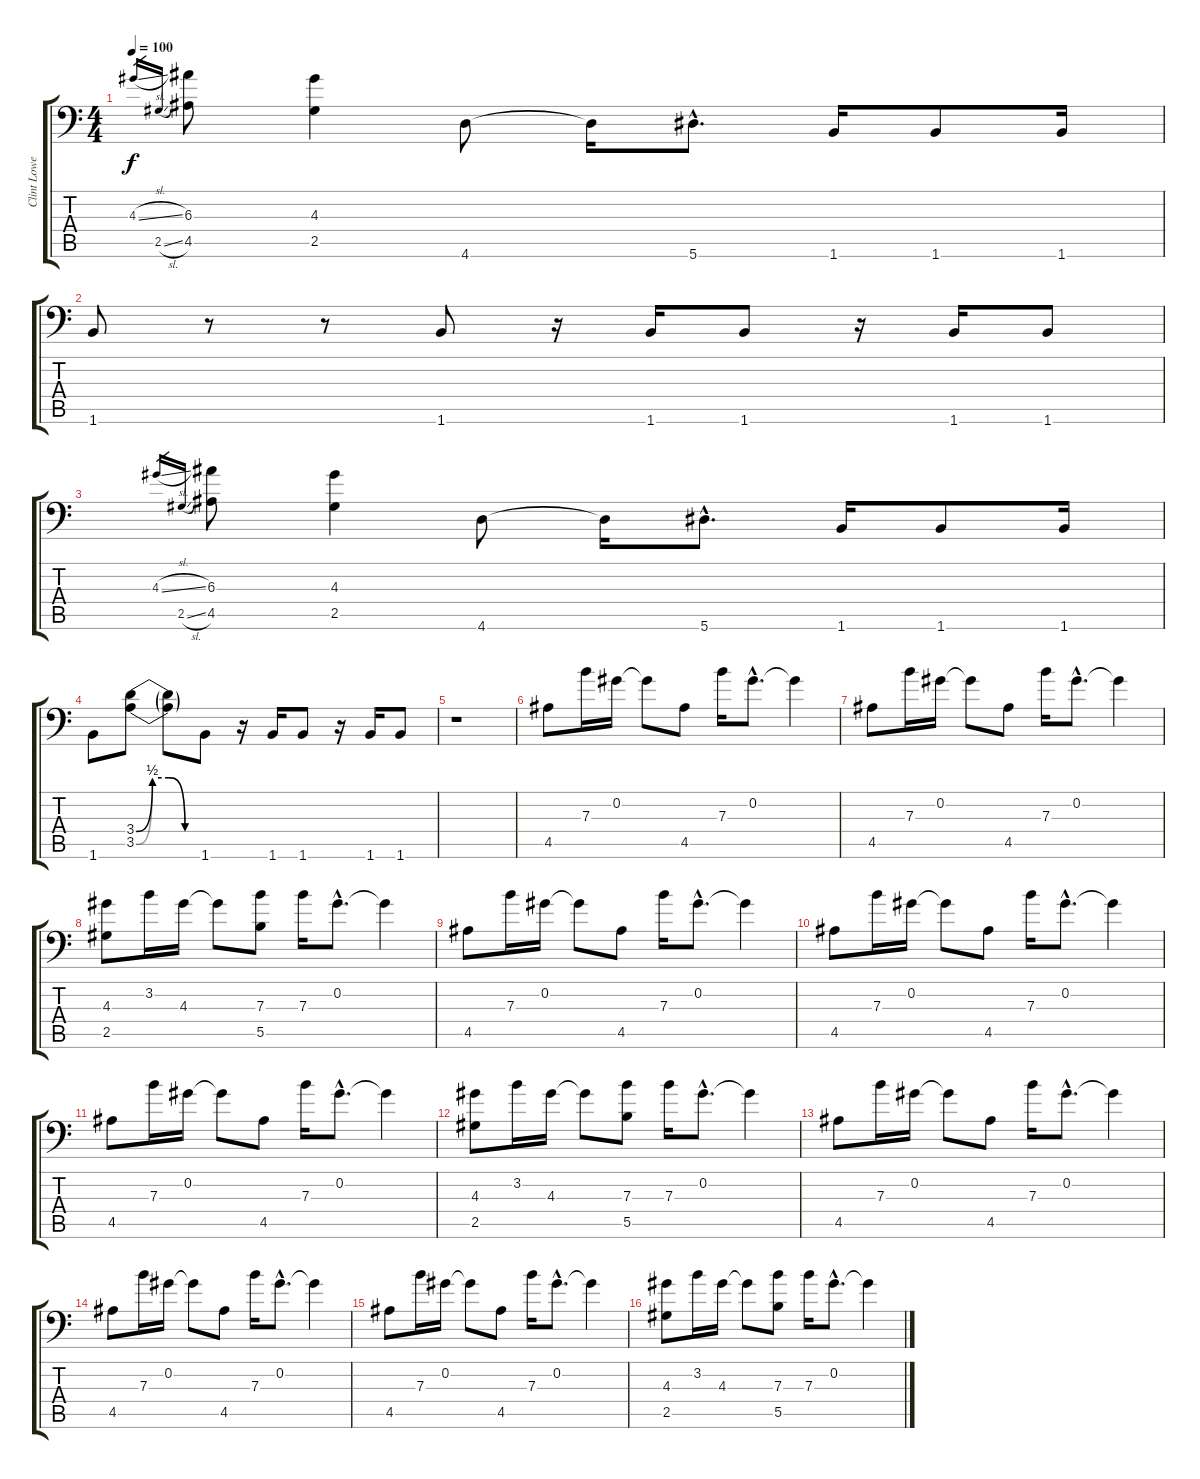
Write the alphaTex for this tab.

\track ("Clint Lowery - Guitar" "Clint Lowe") {instrument distortionguitar}
\staff {score tabs}
\tuning (Db4 Ab3 E3 B2 Gb2 Bb1) {hide}
\ts (4 4)
\tempo 100
\clef f4
\ks c
4.3{sl}.16{gr dy f} 2.5{sl}.16{gr} (6.3 4.5).8 (4.3 2.5).4 4.6.8 4.6{t}.16 5.6{hac}.8{d} 1.6.16 1.6.8 1.6.16 |
1.6.8 r.8 r.8 1.6.8 r.16 1.6.16 1.6.8 r.16 1.6.16 1.6.8 |
4.3{sl}.16{gr} 2.5{sl}.16{gr} (6.3 4.5).8 (4.3 2.5).4 4.6.8 4.6{t}.16 5.6{hac}.8{d} 1.6.16 1.6.8 1.6.16 |
1.6.8 (3.4{be (custom 0 0 15 2 30 2 45 0 60 0)} 3.5{be (custom 0 0 15 2 30 2 45 0 60 0)}).8 (3.4{t} 3.5{t}).8 1.6.8 r.16 1.6.16 1.6.8 r.16 1.6.16 1.6.8 |
r.1 |
4.5.8{volume 13 instrument electricguitarclean} 7.3.16 0.2.16 0.2{t}.8 4.5.8 7.3.16 0.2{hac}.8{d} 0.2{t}.4 |
4.5.8{volume 13 instrument electricguitarclean} 7.3.16 0.2.16 0.2{t}.8 4.5.8 7.3.16 0.2{hac}.8{d} 0.2{t}.4 |
(4.3 2.5).8{volume 13 instrument electricguitarclean} 3.2.16 4.3.16 4.3{t}.8 (7.3 5.5).8 7.3.16 0.2{hac}.8{d} 0.2{t}.4 |
4.5.8{volume 13 instrument electricguitarclean} 7.3.16 0.2.16 0.2{t}.8 4.5.8 7.3.16 0.2{hac}.8{d} 0.2{t}.4 |
4.5.8{volume 13 instrument electricguitarclean} 7.3.16 0.2.16 0.2{t}.8 4.5.8 7.3.16 0.2{hac}.8{d} 0.2{t}.4 |
4.5.8{volume 13 instrument electricguitarclean} 7.3.16 0.2.16 0.2{t}.8 4.5.8 7.3.16 0.2{hac}.8{d} 0.2{t}.4 |
(4.3 2.5).8{volume 13 instrument electricguitarclean} 3.2.16 4.3.16 4.3{t}.8 (7.3 5.5).8 7.3.16 0.2{hac}.8{d} 0.2{t}.4 |
4.5.8{volume 13 instrument electricguitarclean} 7.3.16 0.2.16 0.2{t}.8 4.5.8 7.3.16 0.2{hac}.8{d} 0.2{t}.4 |
4.5.8{volume 13 instrument electricguitarclean} 7.3.16 0.2.16 0.2{t}.8 4.5.8 7.3.16 0.2{hac}.8{d} 0.2{t}.4 |
4.5.8{volume 13 instrument electricguitarclean} 7.3.16 0.2.16 0.2{t}.8 4.5.8 7.3.16 0.2{hac}.8{d} 0.2{t}.4 |
(4.3 2.5).8{volume 13 instrument electricguitarclean} 3.2.16 4.3.16 4.3{t}.8 (7.3 5.5).8 7.3.16 0.2{hac}.8{d} 0.2{t}.4
